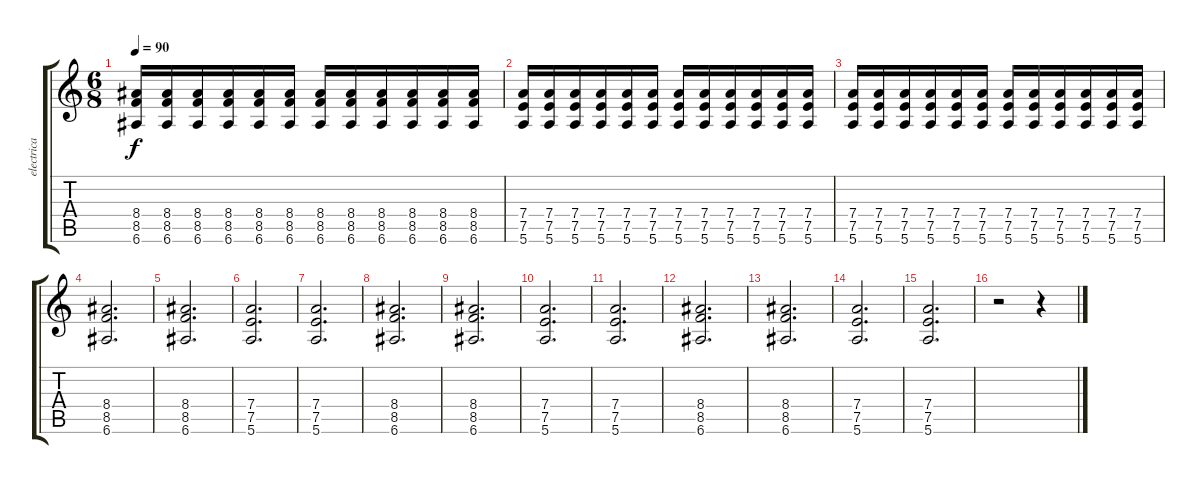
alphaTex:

\track ("electrica 3" "electrica ") {instrument distortionguitar}
\staff {score tabs}
\tuning (E4 B3 G3 D3 A2 E2) {hide}
\ts (6 8)
\tempo 90
\clef g2
\ks c
(8.4 8.5 6.6).16{dy f} (8.4 8.5 6.6).16 (8.4 8.5 6.6).16 (8.4 8.5 6.6).16 (8.4 8.5 6.6).16 (8.4 8.5 6.6).16 (8.4 8.5 6.6).16 (8.4 8.5 6.6).16 (8.4 8.5 6.6).16 (8.4 8.5 6.6).16 (8.4 8.5 6.6).16 (8.4 8.5 6.6).16 |
(7.4 7.5 5.6).16 (7.4 7.5 5.6).16 (7.4 7.5 5.6).16 (7.4 7.5 5.6).16 (7.4 7.5 5.6).16 (7.4 7.5 5.6).16 (7.4 7.5 5.6).16 (7.4 7.5 5.6).16 (7.4 7.5 5.6).16 (7.4 7.5 5.6).16 (7.4 7.5 5.6).16 (7.4 7.5 5.6).16 |
(7.4 7.5 5.6).16 (7.4 7.5 5.6).16 (7.4 7.5 5.6).16 (7.4 7.5 5.6).16 (7.4 7.5 5.6).16 (7.4 7.5 5.6).16 (7.4 7.5 5.6).16 (7.4 7.5 5.6).16 (7.4 7.5 5.6).16 (7.4 7.5 5.6).16 (7.4 7.5 5.6).16 (7.4 7.5 5.6).16 |
(8.4 8.5 6.6).2{d} |
(8.4 8.5 6.6).2{d} |
(7.4 7.5 5.6).2{d} |
(7.4 7.5 5.6).2{d} |
(8.4 8.5 6.6).2{d} |
(8.4 8.5 6.6).2{d} |
(7.4 7.5 5.6).2{d} |
(7.4 7.5 5.6).2{d} |
(8.4 8.5 6.6).2{d} |
(8.4 8.5 6.6).2{d} |
(7.4 7.5 5.6).2{d} |
(7.4 7.5 5.6).2{d} |
r.2 r.4
